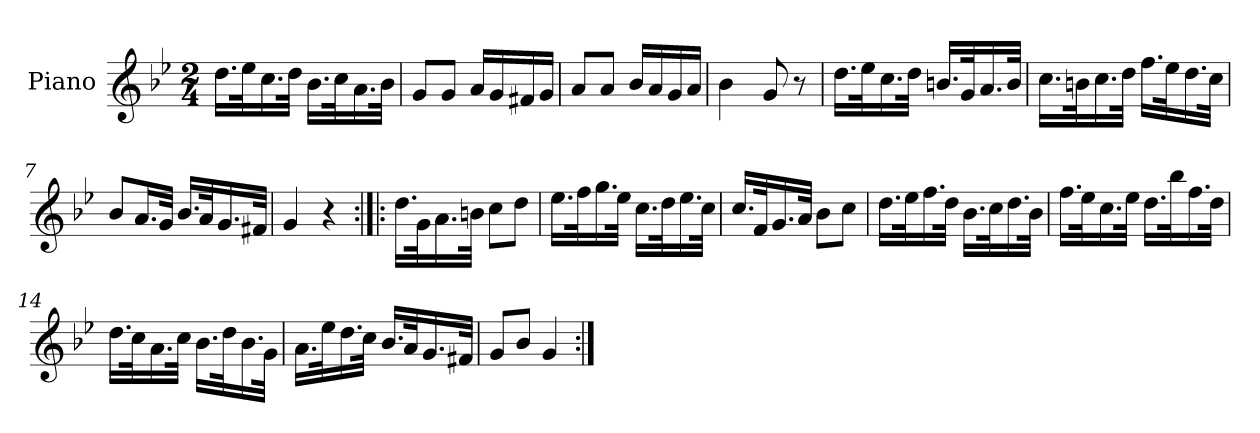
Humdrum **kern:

**kern
*part1
*staff1
*I"Piano
*I'Pno.
*clefG2
*k[b-e-]
*M2/4
=1
16.dd\LL
32ee-\K
16.cc\
32dd\JJk
16.b-\LL
32cc\K
16.a\
32b-\JJk
=2
8g/L
8g/J
16a/LL
16g/
16f#X/
16g/JJ
=3
8a/L
8a/J
16b-/LL
16a/
16g/
16a/JJ
=4
4b-\
8g/
8r
=5
16.dd\LL
32ee-\K
16.cc\
32dd\JJk
16.bn/LL
32g/K
16.a/
32b/JJk
=6
16.cc\LL
32bn\K
16.cc\
32dd\JJk
16.ff\LL
32ee-\K
16.dd\
32cc\JJk
=7
8b-/L
16.a/L
32g/JJk
16.b-/LL
32a/K
16.g/
32f#X/JJk
=8
4g/
4r
=9:|!|:
16.dd\LL
32g\K
16.a\
32bn\JJk
8cc\L
8dd\J
=10
16.ee-\LL
32ff\K
16.gg\
32ee-\JJk
16.cc\LL
32dd\K
16.ee-\
32cc\JJk
=11
16.cc/LL
32f/K
16.g/
32a/JJk
8b-\L
8cc\J
=12
16.dd\LL
32ee-\K
16.ff\
32dd\JJk
16.b-\LL
32cc\K
16.dd\
32b-\JJk
=13
16.ff\LL
32ee-\K
16.cc\
32ee-\JJk
16.dd\LL
32bb-\K
16.ff\
32dd\JJk
=14
16.dd\LL
32cc\K
16.a\
32cc\JJk
16.b-\LL
32dd\K
16.b-\
32g\JJk
=15
16.a\LL
32ee-\K
16.dd\
32cc\JJk
16.b-/LL
32a/K
16.g/
32f#X/JJk
=16
8g/L
8b-/J
4g/
=:|!
*-
